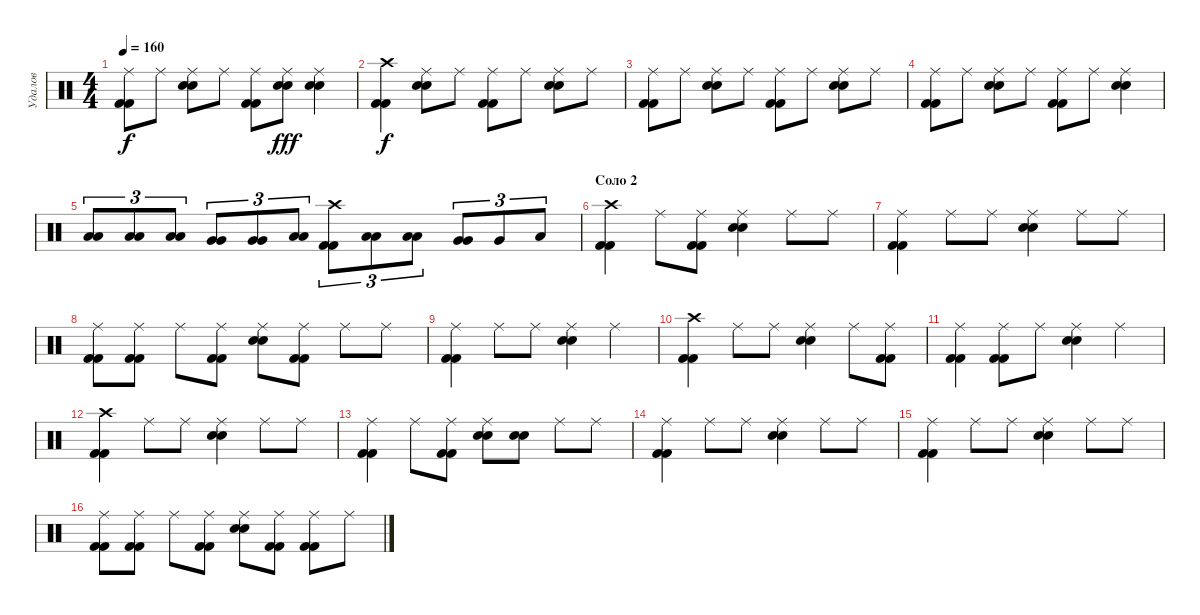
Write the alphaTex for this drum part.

\track ("Удалов" "Удалов") {instrument percussion}
\staff {score}
\articulation defaults
\ts (4 4)
\tempo 160
\clef neutral
\ks c
("Ride (middle)" "Kick (hit) 2" "Kick (hit) 2").8{dy f} "Ride (middle)".8 ("Ride (middle)" "Electric Snare (hit)" "Electric Snare (hit)").8 "Ride (middle)".8 ("Ride (middle)" "Kick (hit) 2" "Kick (hit) 2").8 ("Ride (middle)" "Electric Snare (hit)" "Electric Snare (hit)").8{dy fff} ("Ride (middle)" "Electric Snare (hit)" "Electric Snare (hit)").4 |
("Crash high (hit)" "Kick (hit) 2" "Kick (hit) 2").4{dy f} ("Ride (middle)" "Electric Snare (hit)" "Electric Snare (hit)").8 "Ride (middle)".8 ("Ride (middle)" "Kick (hit) 2" "Kick (hit) 2").8 "Ride (middle)".8 ("Ride (middle)" "Electric Snare (hit)" "Electric Snare (hit)").8 "Ride (middle)".8 |
("Ride (middle)" "Kick (hit) 2" "Kick (hit) 2").8 "Ride (middle)".8 ("Ride (middle)" "Electric Snare (hit)" "Electric Snare (hit)").8 "Ride (middle)".8 ("Ride (middle)" "Kick (hit) 2" "Kick (hit) 2").8 "Ride (middle)".8 ("Ride (middle)" "Electric Snare (hit)" "Electric Snare (hit)").8 "Ride (middle)".8 |
("Ride (middle)" "Kick (hit) 2" "Kick (hit) 2").8 "Ride (middle)".8 ("Ride (middle)" "Electric Snare (hit)" "Electric Snare (hit)").8 "Ride (middle)".8 ("Ride (middle)" "Kick (hit) 2" "Kick (hit) 2").8 "Ride (middle)".8 ("Ride (middle)" "Electric Snare (hit)" "Electric Snare (hit)").4 |
("Low Tom (hit)" "Low Tom (hit)").8{tu (3 2)} ("Low Tom (hit)" "Low Tom (hit)").8{tu (3 2)} ("Low Tom (hit)" "Low Tom (hit)").8{tu (3 2)} ("Very Low Tom (hit)" "Very Low Tom (hit)").8{tu (3 2)} ("Very Low Tom (hit)" "Very Low Tom (hit)").8{tu (3 2)} ("Low Floor Tom (hit)" "Low Floor Tom (hit)").8{tu (3 2)} ("Crash high (hit)" "Kick (hit) 2" "Kick (hit) 2").8{tu (3 2)} ("Low Tom (hit)" "Low Tom (hit)").8{tu (3 2)} ("Low Tom (hit)" "Low Tom (hit)").8{tu (3 2)} ("Very Low Tom (hit)" "Very Low Tom (hit)").8{tu (3 2)} "Very Low Tom (hit)".8{tu (3 2)} "Low Floor Tom (hit)".8{tu (3 2)} |
\section ("" "Соло 2")
("Crash high (hit)" "Kick (hit) 2" "Kick (hit) 2").4 "Ride (middle)".8 ("Ride (middle)" "Kick (hit) 2" "Kick (hit) 2").8 ("Ride (middle)" "Electric Snare (hit)" "Electric Snare (hit)").4 "Ride (middle)".8 "Ride (middle)".8 |
("Ride (middle)" "Kick (hit) 2" "Kick (hit) 2").4 "Ride (middle)".8 "Ride (middle)".8 ("Ride (middle)" "Electric Snare (hit)" "Electric Snare (hit)").4 "Ride (middle)".8 "Ride (middle)".8 |
("Ride (middle)" "Kick (hit) 2" "Kick (hit) 2").8 ("Ride (middle)" "Kick (hit) 2" "Kick (hit) 2").8 "Ride (middle)".8 ("Ride (middle)" "Kick (hit) 2" "Kick (hit) 2").8 ("Ride (middle)" "Electric Snare (hit)" "Electric Snare (hit)").8 ("Ride (middle)" "Kick (hit) 2" "Kick (hit) 2").8 "Ride (middle)".8 "Ride (middle)".8 |
("Ride (middle)" "Kick (hit) 2" "Kick (hit) 2").4 "Ride (middle)".8 "Ride (middle)".8 ("Ride (middle)" "Electric Snare (hit)" "Electric Snare (hit)").4 "Ride (middle)".4 |
("Crash high (hit)" "Kick (hit) 2" "Kick (hit) 2").4 "Ride (middle)".8 "Ride (middle)".8 ("Ride (middle)" "Electric Snare (hit)" "Electric Snare (hit)").4 "Ride (middle)".8 ("Ride (middle)" "Kick (hit) 2" "Kick (hit) 2").8 |
("Ride (middle)" "Kick (hit) 2" "Kick (hit) 2").4 ("Ride (middle)" "Kick (hit) 2" "Kick (hit) 2").8 "Ride (middle)".8 ("Ride (middle)" "Electric Snare (hit)" "Electric Snare (hit)").4 "Ride (middle)".4 |
("Crash high (hit)" "Kick (hit) 2" "Kick (hit) 2").4 "Ride (middle)".8 "Ride (middle)".8 ("Ride (middle)" "Electric Snare (hit)" "Electric Snare (hit)").4 "Ride (middle)".8 "Ride (middle)".8 |
("Ride (middle)" "Kick (hit) 2" "Kick (hit) 2").4 "Ride (middle)".8 ("Ride (middle)" "Kick (hit) 2" "Kick (hit) 2").8 ("Ride (middle)" "Electric Snare (hit)" "Electric Snare (hit)").8 ("Electric Snare (hit)" "Electric Snare (hit)").8 "Ride (middle)".8 "Ride (middle)".8 |
("Ride (middle)" "Kick (hit) 2" "Kick (hit) 2").4 "Ride (middle)".8 "Ride (middle)".8 ("Ride (middle)" "Electric Snare (hit)" "Electric Snare (hit)").4 "Ride (middle)".8 "Ride (middle)".8 |
("Ride (middle)" "Kick (hit) 2" "Kick (hit) 2").4 "Ride (middle)".8 "Ride (middle)".8 ("Ride (middle)" "Electric Snare (hit)" "Electric Snare (hit)").4 "Ride (middle)".8 "Ride (middle)".8 |
("Ride (middle)" "Kick (hit) 2" "Kick (hit) 2").8 ("Ride (middle)" "Kick (hit) 2" "Kick (hit) 2").8 "Ride (middle)".8 ("Ride (middle)" "Kick (hit) 2" "Kick (hit) 2").8 ("Ride (middle)" "Electric Snare (hit)" "Electric Snare (hit)").8 ("Ride (middle)" "Kick (hit) 2" "Kick (hit) 2").8 ("Ride (middle)" "Kick (hit) 2" "Kick (hit) 2").8 "Ride (middle)".8
